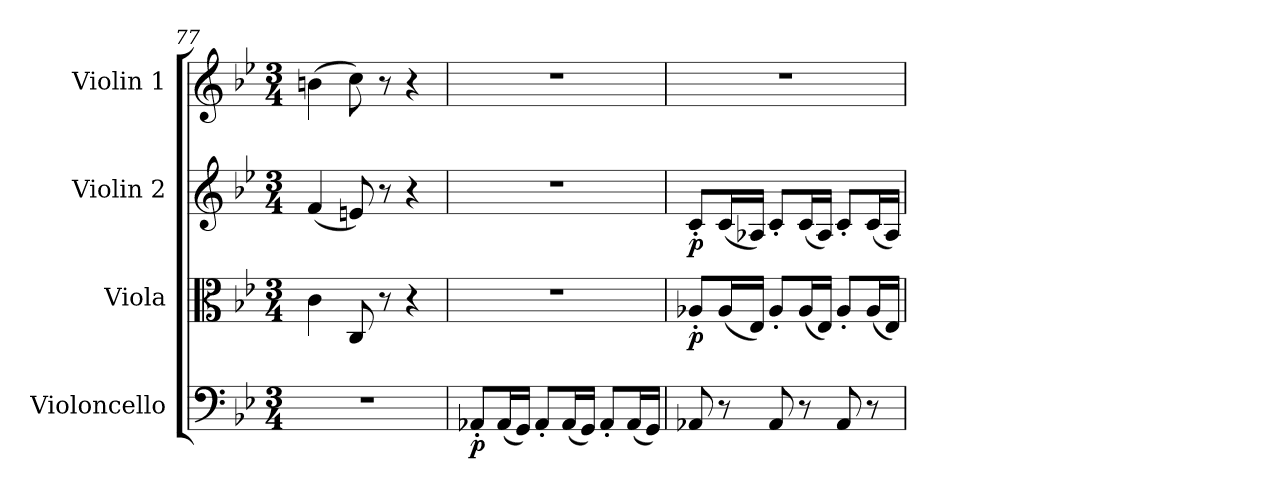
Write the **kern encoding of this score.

**kern	**dynam	**kern	**dynam	**kern	**dynam	**kern
*part4	*part4	*part3	*part3	*part2	*part2	*part1
*staff4	*staff4	*staff3	*staff3	*staff2	*staff2	*staff1
*I"Violoncello	*	*I"Viola	*	*I"Violin 2	*	*I"Violin 1
*I'Vc	*	*I'Vla	*	*I'Vln	*	*I'Vln
*clefF4	*	*clefC3	*	*clefG2	*	*clefG2
*k[b-e-]	*	*k[b-e-]	*	*k[b-e-]	*	*k[b-e-]
*M3/4	*	*M3/4	*	*M3/4	*	*M3/4
=77	=77	=77	=77	=77	=77	=77
2.r	.	4c\	.	(<4f/	.	(>4bn\
.	.	8C/	.	8en/)	.	8cc\)
.	.	8r	.	8r	.	8r
.	.	4r	.	4r	.	4r
=78	=78	=78	=78	=78	=78	=78
!	!LO:DY:b	!	!	!	!	!
8AA-X'/L	p	2.r	.	2.r	.	2.r
(<16AA-/L	.	.	.	.	.	.
16GG/JJ)	.	.	.	.	.	.
8AA-'/L	.	.	.	.	.	.
(<16AA-/L	.	.	.	.	.	.
16GG/JJ)	.	.	.	.	.	.
8AA-'/L	.	.	.	.	.	.
(<16AA-/L	.	.	.	.	.	.
16GG/JJ)	.	.	.	.	.	.
=79	=79	=79	=79	=79	=79	=79
!	!	!	!LO:DY:b	!	!LO:DY:b	!
8AA-X/	.	8A-X'/L	p	8c'/L	p	2.r
8r	.	(<16A-/L	.	(<16c/L	.	.
.	.	16E-/JJ)	.	16A-X/JJ)	.	.
8AA-/	.	8A-'/L	.	8c'/L	.	.
8r	.	(<16A-/L	.	(<16c/L	.	.
.	.	16E-/JJ)	.	16A-/JJ)	.	.
8AA-/	.	8A-'/L	.	8c'/L	.	.
8r	.	(<16A-/L	.	(<16c/L	.	.
.	.	16E-/JJ)	.	16A-/JJ)	.	.
=	=	=	=	=	=	=
*-	*-	*-	*-	*-	*-	*-
